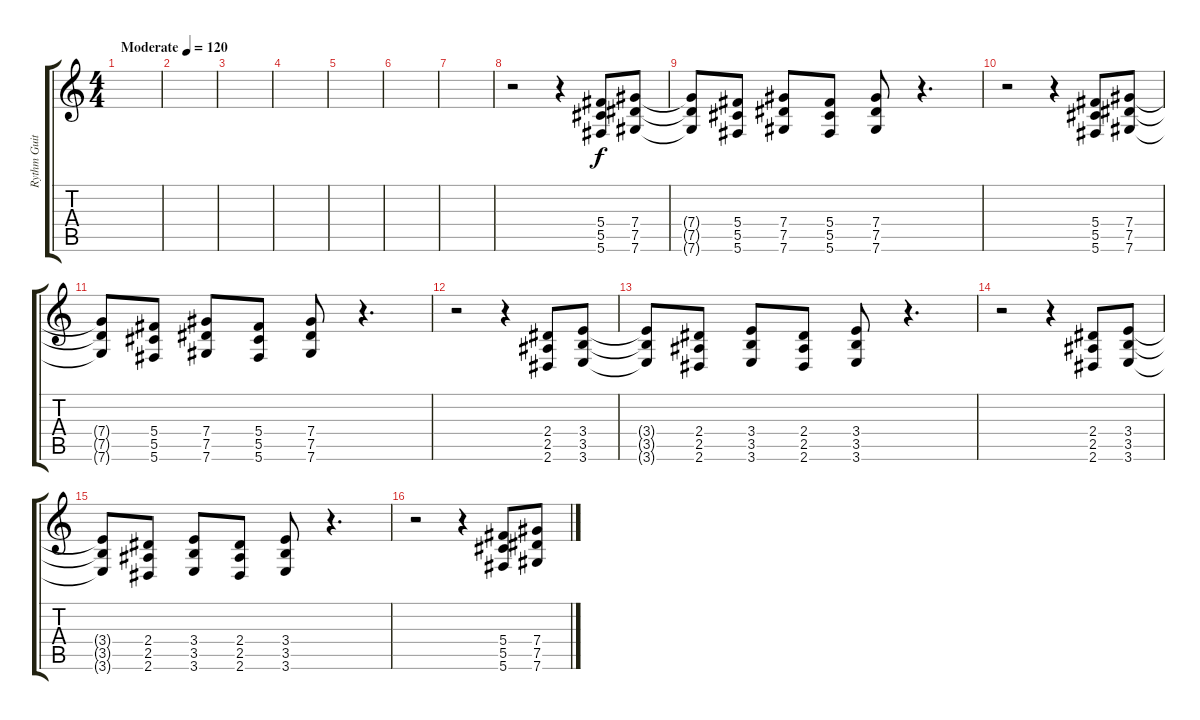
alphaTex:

\track ("Rythm Guitar" "Rythm Guit") {instrument distortionguitar}
\staff {score tabs}
\tuning (Eb4 Bb3 Gb3 Db3 Ab2 Db2) {hide}
\ts (4 4)
\tempo (120 "Moderate")
\tempo 210
\tempo (120 "Moderate")
\clef g2
\ks c
|
|
|
|
|
|
|
r.2 r.4 (5.4 5.5 5.6).8 (7.4 7.5 7.6).8 |
(7.4{t} 7.5{t} 7.6{t}).8 (5.4 5.5 5.6).8 (7.4 7.5 7.6).8 (5.4 5.5 5.6).8 (7.4 7.5 7.6).8 r.4{d} |
r.2 r.4 (5.4 5.5 5.6).8 (7.4 7.5 7.6).8 |
(7.4{t} 7.5{t} 7.6{t}).8 (5.4 5.5 5.6).8 (7.4 7.5 7.6).8 (5.4 5.5 5.6).8 (7.4 7.5 7.6).8 r.4{d} |
r.2 r.4 (2.4 2.5 2.6).8 (3.4 3.5 3.6).8 |
(3.4{t} 3.5{t} 3.6{t}).8 (2.4 2.5 2.6).8 (3.4 3.5 3.6).8 (2.4 2.5 2.6).8 (3.4 3.5 3.6).8 r.4{d} |
r.2 r.4 (2.4 2.5 2.6).8 (3.4 3.5 3.6).8 |
(3.4{t} 3.5{t} 3.6{t}).8 (2.4 2.5 2.6).8 (3.4 3.5 3.6).8 (2.4 2.5 2.6).8 (3.4 3.5 3.6).8 r.4{d} |
r.2 r.4 (5.4 5.5 5.6).8 (7.4 7.5 7.6).8
